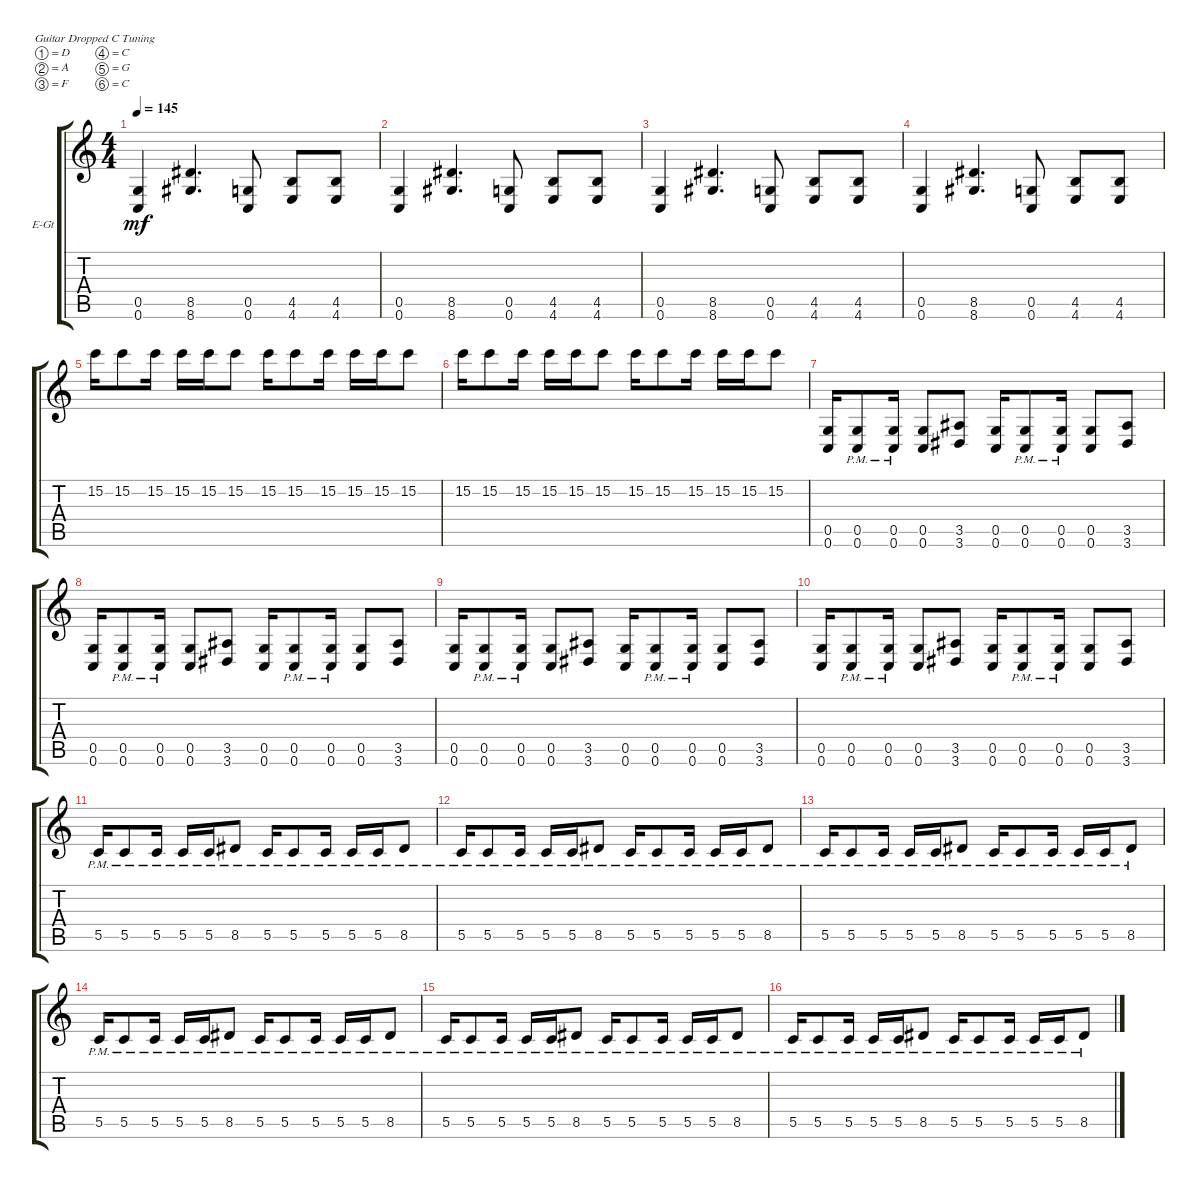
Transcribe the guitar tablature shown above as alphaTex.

\defaultSystemsLayout 4
\bracketExtendMode groupsimilarinstruments
\firstSystemTrackNameOrientation horizontal
\otherSystemsTrackNameOrientation horizontal
\track ("Electric Guitar" "E-Gt") {instrument overdrivenguitar}
\staff {score tabs}
\tuning (D4 A3 F3 C3 G2 C2)
\ts (4 4)
\tempo 145
\clef g2
\ks c
(0.6 0.5).4{dy mf} (8.5 8.6).4{d} (0.6 0.5).8 (4.5 4.6).8 (4.6 4.5).8 |
(0.6 0.5).4 (8.5 8.6).4{d} (0.6 0.5).8 (4.5 4.6).8 (4.6 4.5).8 |
(0.6 0.5).4 (8.5 8.6).4{d} (0.6 0.5).8 (4.5 4.6).8 (4.6 4.5).8 |
(0.6 0.5).4 (8.5 8.6).4{d} (0.6 0.5).8 (4.5 4.6).8 (4.6 4.5).8 |
15.2.16 15.2.8 15.2.16 15.2.16 15.2.16 15.2.8 15.2.16 15.2.8 15.2.16 15.2.16 15.2.16 15.2.8 |
15.2.16 15.2.8 15.2.16 15.2.16 15.2.16 15.2.8 15.2.16 15.2.8 15.2.16 15.2.16 15.2.16 15.2.8 |
(0.6 0.5).16 (0.5{pm} 0.6{pm}).8 (0.6{pm} 0.5{pm}).16 (0.5 0.6).8 (3.6 3.5).8 (0.6 0.5).16 (0.5{pm} 0.6{pm}).8 (0.6{pm} 0.5{pm}).16 (0.5 0.6).8 (3.6 3.5).8 |
(0.6 0.5).16 (0.5{pm} 0.6{pm}).8 (0.6{pm} 0.5{pm}).16 (0.5 0.6).8 (3.6 3.5).8 (0.6 0.5).16 (0.5{pm} 0.6{pm}).8 (0.6{pm} 0.5{pm}).16 (0.5 0.6).8 (3.6 3.5).8 |
(0.6 0.5).16 (0.5{pm} 0.6{pm}).8 (0.6{pm} 0.5{pm}).16 (0.5 0.6).8 (3.6 3.5).8 (0.6 0.5).16 (0.5{pm} 0.6{pm}).8 (0.6{pm} 0.5{pm}).16 (0.5 0.6).8 (3.6 3.5).8 |
(0.6 0.5).16 (0.5{pm} 0.6{pm}).8 (0.6{pm} 0.5{pm}).16 (0.5 0.6).8 (3.6 3.5).8 (0.6 0.5).16 (0.5{pm} 0.6{pm}).8 (0.6{pm} 0.5{pm}).16 (0.5 0.6).8 (3.6 3.5).8 |
5.5{pm}.16 5.5{pm}.8 5.5{pm}.16 5.5{pm}.16 5.5{pm}.16 8.5{pm}.8 5.5{pm}.16 5.5{pm}.8 5.5{pm}.16 5.5{pm}.16 5.5{pm}.16 8.5{pm}.8 |
5.5{pm}.16 5.5{pm}.8 5.5{pm}.16 5.5{pm}.16 5.5{pm}.16 8.5{pm}.8 5.5{pm}.16 5.5{pm}.8 5.5{pm}.16 5.5{pm}.16 5.5{pm}.16 8.5{pm}.8 |
5.5{pm}.16 5.5{pm}.8 5.5{pm}.16 5.5{pm}.16 5.5{pm}.16 8.5{pm}.8 5.5{pm}.16 5.5{pm}.8 5.5{pm}.16 5.5{pm}.16 5.5{pm}.16 8.5{pm}.8 |
5.5{pm}.16 5.5{pm}.8 5.5{pm}.16 5.5{pm}.16 5.5{pm}.16 8.5{pm}.8 5.5{pm}.16 5.5{pm}.8 5.5{pm}.16 5.5{pm}.16 5.5{pm}.16 8.5{pm}.8 |
5.5{pm}.16 5.5{pm}.8 5.5{pm}.16 5.5{pm}.16 5.5{pm}.16 8.5{pm}.8 5.5{pm}.16 5.5{pm}.8 5.5{pm}.16 5.5{pm}.16 5.5{pm}.16 8.5{pm}.8 |
5.5{pm}.16 5.5{pm}.8 5.5{pm}.16 5.5{pm}.16 5.5{pm}.16 8.5{pm}.8 5.5{pm}.16 5.5{pm}.8 5.5{pm}.16 5.5{pm}.16 5.5{pm}.16 8.5{pm}.8
